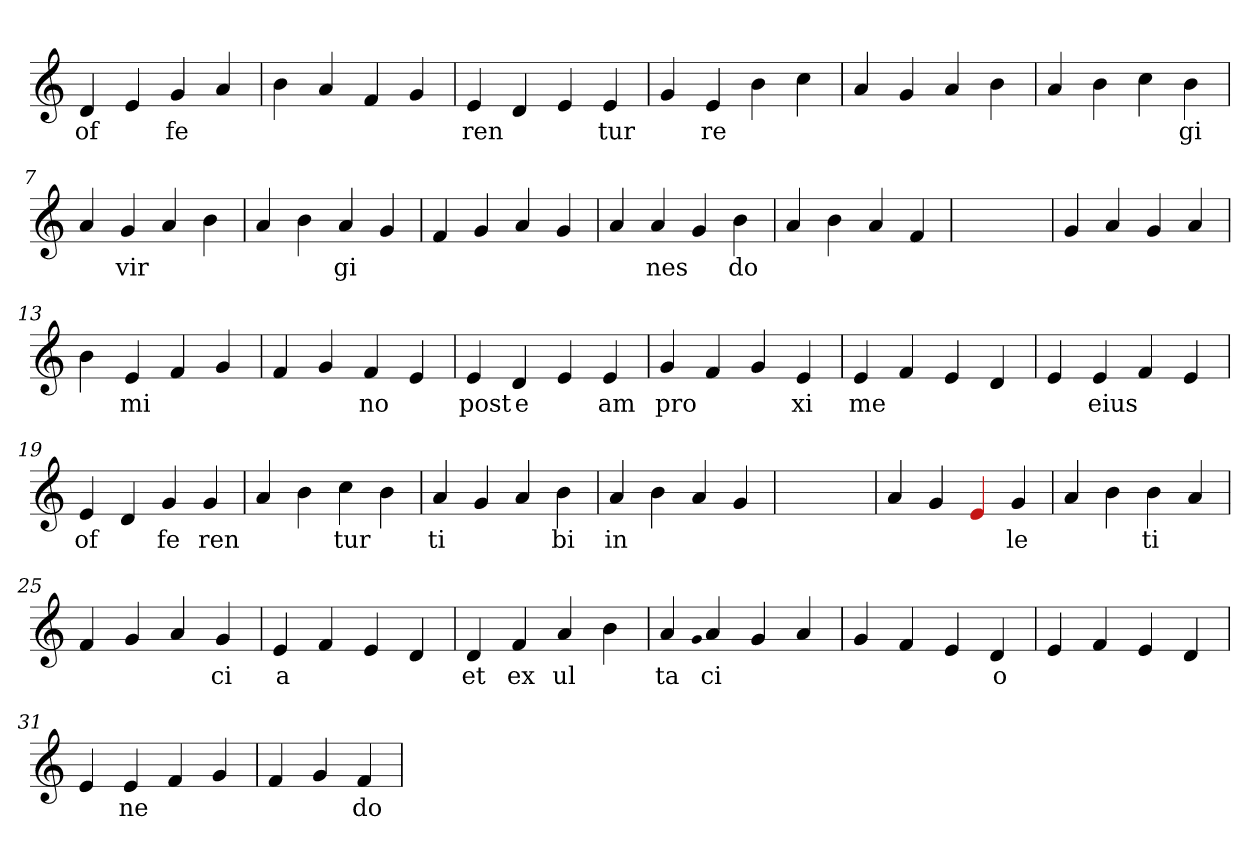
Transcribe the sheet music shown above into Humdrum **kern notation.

**kern	**text
*part1	*part1
*staff1	*staff1
*clefG2	*
=1	=1
4d	of
4e	.
4g	fe
4a	.
=2	=2
4b	.
4a	.
4f	.
4g	.
=3	=3
4e	ren
4d	.
4e	.
4e	tur
=4	=4
4g	.
4e	re
4b	.
4cc	.
=5	=5
4a	.
4g	.
4a	.
4b	.
=6	=6
4a	.
4b	.
4cc	.
4b	gi
=7	=7
4a	.
4g	vir
4a	.
4b	.
=8	=8
4a	.
4b	.
4a	gi
4g	.
=9	=9
4f	.
4g	.
4a	.
4g	.
=10	=10
4a	.
4a	nes
4g	.
4b	do
=11	=11
4a	.
4b	.
4a	.
4f	.
=12	=12
1ryy	.
=12	=12
4g	.
4a	.
4g	.
4a	.
=13	=13
4b	.
4e	mi
4f	.
4g	.
=14	=14
4f	.
4g	.
4f	no
4e	.
=15	=15
4e	post
4d	e
4e	.
4e	am
=16	=16
4g	pro
4f	.
4g	.
4e	xi
=17	=17
4e	me
4f	.
4e	.
4d	.
=18	=18
4e	.
4e	eius
4f	.
4e	.
=19	=19
4e	of
4d	.
4g	fe
4g	ren
=20	=20
4a	.
4b	.
4cc	tur
4b	.
=21	=21
4a	ti
4g	.
4a	.
4b	bi
=22	=22
4a	in
4b	.
4a	.
4g	.
=23	=23
1ryy	.
=23	=23
4a	.
4g	.
4Re	.
4g	le
=24	=24
4a	.
4b	.
4b	ti
4a	.
=25	=25
4f	.
4g	.
4a	.
4g	ci
=26	=26
4e	a
4f	.
4e	.
4d	.
=27	=27
4d	et
4f	ex
4a	ul
4b	.
=28	=28
4a	ta
qqg	.
4a	ci
4g	.
4a	.
=29	=29
4g	.
4f	.
4e	.
4d	o
=30	=30
4e	.
4f	.
4e	.
4d	.
=31	=31
4e	.
4e	ne
4f	.
4g	.
=32	=32
4f	.
4g	.
4f	do
=	=
*-	*-
